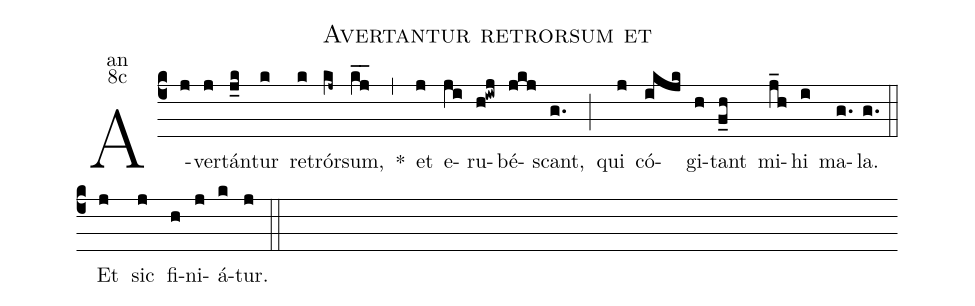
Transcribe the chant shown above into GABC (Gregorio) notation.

name:Avertantur retrorsum et;
office-part:an;
mode:8c;
%%
(c4) A(j)ver(j)tán(j_k)tur(k) re(k)trór(kj~)sum,(kj__)
<sp>*</sp>(,)
et(j) e(ji)ru(h!iwj)bé(jkj)scant,(g.) (;)
qui(j) có(ikjk)gi(h)tant(f_h) mi(j_h)hi(i) ma(g.)la.(g.) (::)
<eu> Et(j) sic(j) fi(h)ni(j)á(k)tur.(j) </eu> (::)
